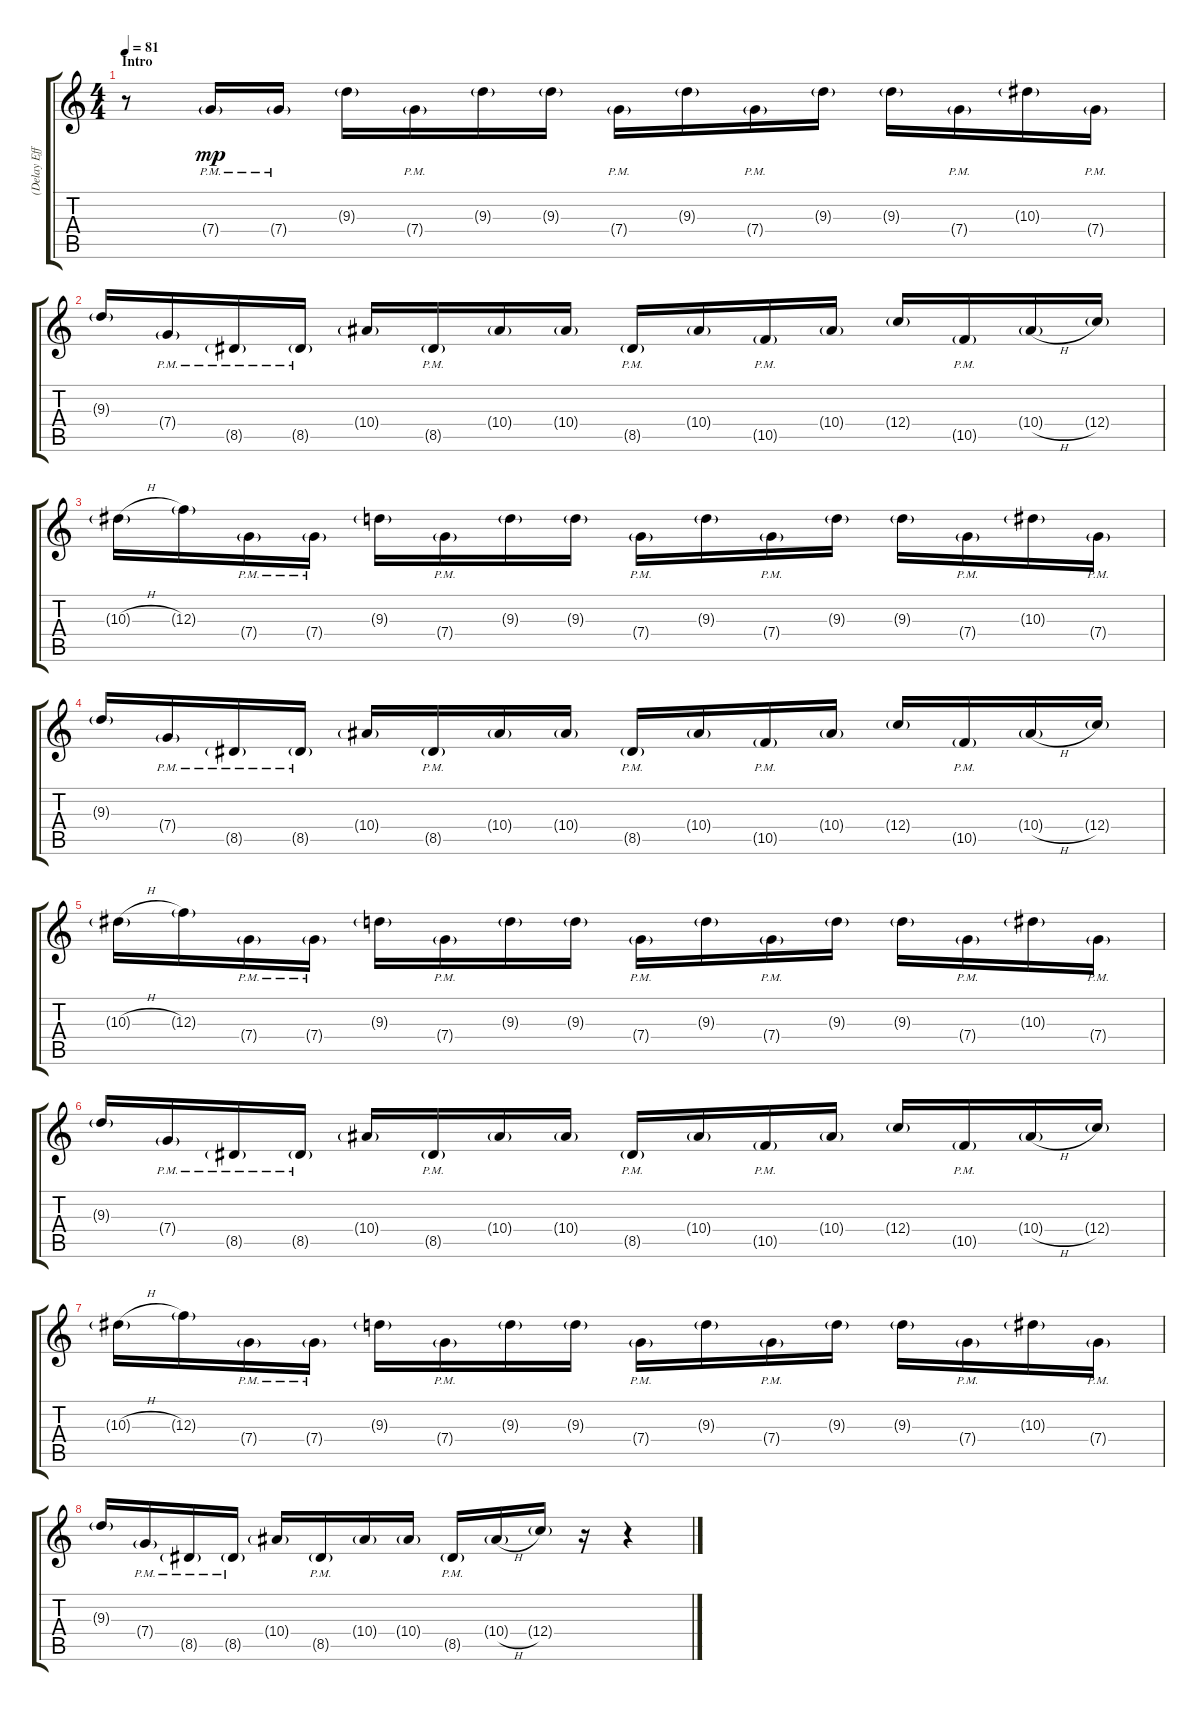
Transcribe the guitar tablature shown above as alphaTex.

\track ("(Delay Effect)" "(Delay Eff") {instrument electricguitarclean}
\staff {score tabs}
\tuning (D4 A3 F3 C3 G2 C2) {hide}
\ts (4 4)
\section ("" "Intro")
\tempo 81
\clef g2
\ks c
r.8{dy mp instrument electricguitarclean} 7.4{g pm}.16 7.4{g pm}.16 9.3{g}.16 7.4{g pm}.16 9.3{g}.16 9.3{g}.16 7.4{g pm}.16 9.3{g}.16 7.4{g pm}.16 9.3{g}.16 9.3{g}.16 7.4{g pm}.16 10.3{g}.16 7.4{g pm}.16 |
9.3{g}.16 7.4{g pm}.16 8.5{g pm}.16 8.5{g pm}.16 10.4{g}.16 8.5{g pm}.16 10.4{g}.16 10.4{g}.16 8.5{g pm}.16 10.4{g}.16 10.5{g pm}.16 10.4{g}.16 12.4{g}.16 10.5{g pm}.16 10.4{h g}.16 12.4{g}.16 |
10.3{h g}.16 12.3{g}.16 7.4{g pm}.16 7.4{g pm}.16 9.3{g}.16 7.4{g pm}.16 9.3{g}.16 9.3{g}.16 7.4{g pm}.16 9.3{g}.16 7.4{g pm}.16 9.3{g}.16 9.3{g}.16 7.4{g pm}.16 10.3{g}.16 7.4{g pm}.16 |
9.3{g}.16 7.4{g pm}.16 8.5{g pm}.16 8.5{g pm}.16 10.4{g}.16 8.5{g pm}.16 10.4{g}.16 10.4{g}.16 8.5{g pm}.16 10.4{g}.16 10.5{g pm}.16 10.4{g}.16 12.4{g}.16 10.5{g pm}.16 10.4{h g}.16 12.4{g}.16 |
10.3{h g}.16 12.3{g}.16 7.4{g pm}.16 7.4{g pm}.16 9.3{g}.16 7.4{g pm}.16 9.3{g}.16 9.3{g}.16 7.4{g pm}.16 9.3{g}.16 7.4{g pm}.16 9.3{g}.16 9.3{g}.16 7.4{g pm}.16 10.3{g}.16 7.4{g pm}.16 |
9.3{g}.16 7.4{g pm}.16 8.5{g pm}.16 8.5{g pm}.16 10.4{g}.16 8.5{g pm}.16 10.4{g}.16 10.4{g}.16 8.5{g pm}.16 10.4{g}.16 10.5{g pm}.16 10.4{g}.16 12.4{g}.16 10.5{g pm}.16 10.4{h g}.16 12.4{g}.16 |
10.3{h g}.16 12.3{g}.16 7.4{g pm}.16 7.4{g pm}.16 9.3{g}.16 7.4{g pm}.16 9.3{g}.16 9.3{g}.16 7.4{g pm}.16 9.3{g}.16 7.4{g pm}.16 9.3{g}.16 9.3{g}.16 7.4{g pm}.16 10.3{g}.16 7.4{g pm}.16 |
9.3{g}.16 7.4{g pm}.16 8.5{g pm}.16 8.5{g pm}.16 10.4{g}.16 8.5{g pm}.16 10.4{g}.16 10.4{g}.16 8.5{g pm}.16 10.4{h g}.16 12.4{g}.16 r.16 r.4
